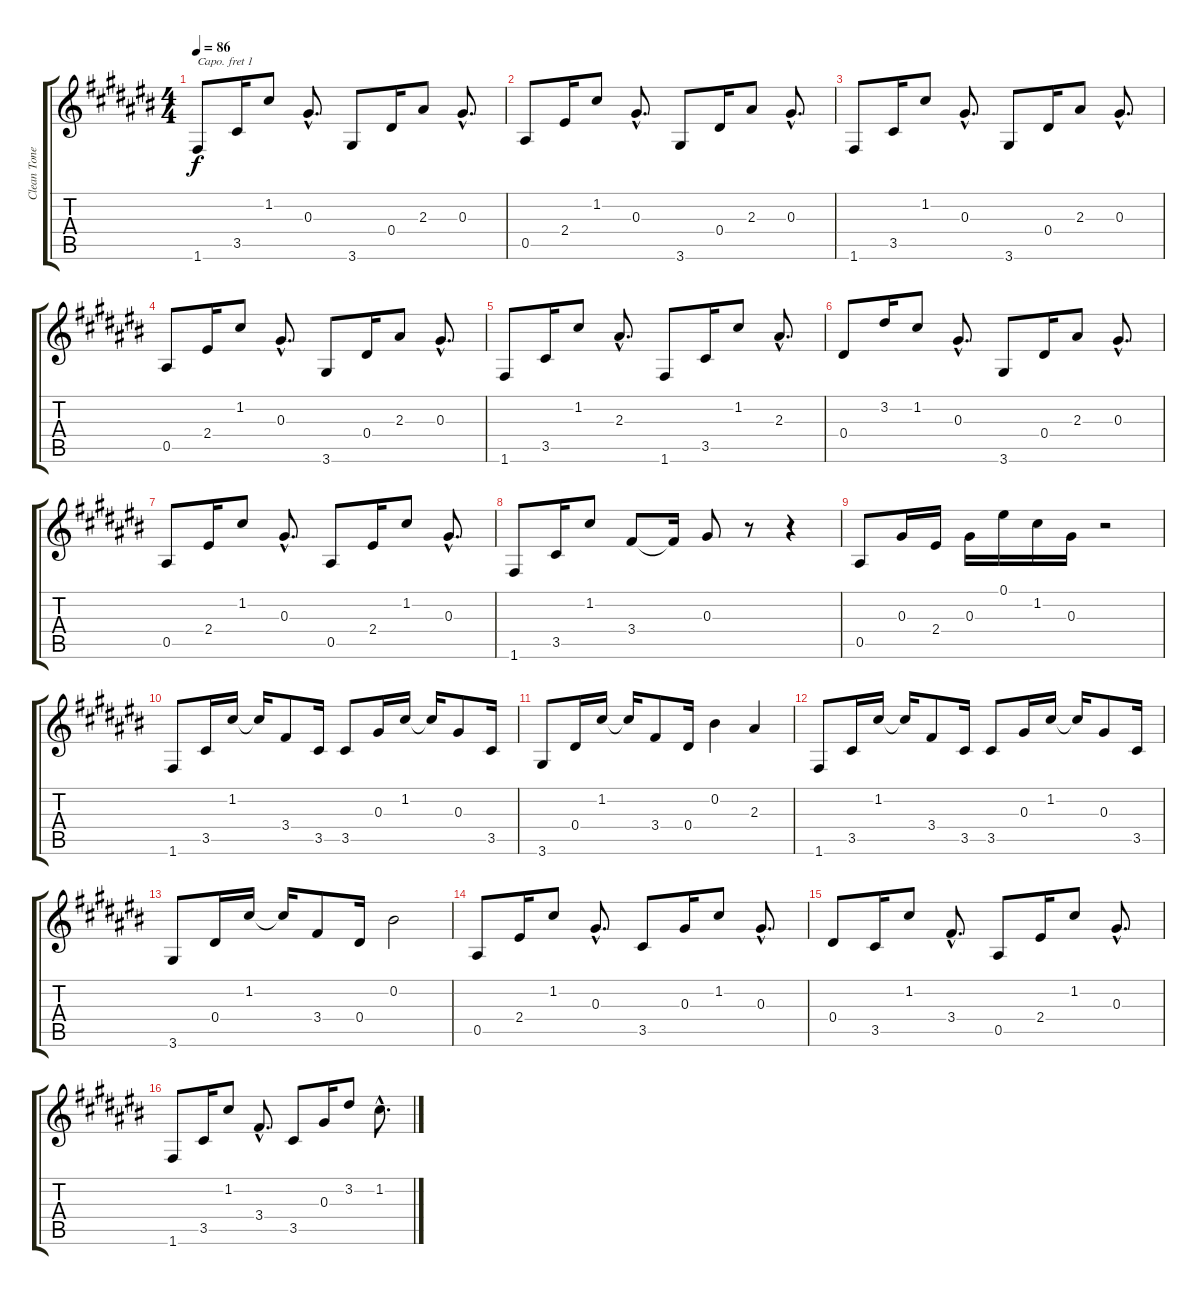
\track ("Clean Tone Guitar" "Clean Tone") {instrument electricguitarmuted}
\staff {score tabs}
\capo 1
\tuning (E4 B3 G3 D3 A2 E2) {hide}
\ts (4 4)
\tempo 86
\clef g2
\ks c#
1.6.8{dy f} 3.5.16 1.2.8 0.3{hac}.8{d} 3.6.8 0.4.16 2.3.8 0.3{hac}.8{d} |
0.5.8 2.4.16 1.2.8 0.3{hac}.8{d} 3.6.8 0.4.16 2.3.8 0.3{hac}.8{d} |
1.6.8 3.5.16 1.2.8 0.3{hac}.8{d} 3.6.8 0.4.16 2.3.8 0.3{hac}.8{d} |
0.5.8 2.4.16 1.2.8 0.3{hac}.8{d} 3.6.8 0.4.16 2.3.8 0.3{hac}.8{d} |
1.6.8 3.5.16 1.2.8 2.3{hac}.8{d} 1.6.8 3.5.16 1.2.8 2.3{hac}.8{d} |
0.4.8 3.2.16 1.2.8 0.3{hac}.8{d} 3.6.8 0.4.16 2.3.8 0.3{hac}.8{d} |
0.5.8 2.4.16 1.2.8 0.3{hac}.8{d} 0.5.8 2.4.16 1.2.8 0.3{hac}.8{d} |
1.6.8 3.5.16 1.2.8 3.4.8 3.4{t}.16 0.3.8 r.8 r.4 |
0.5.8 0.3.16 2.4.16 0.3.16 0.1.16 1.2.16 0.3.16 r.2 |
1.6.8 3.5.16 1.2.16 1.2{t}.16 3.4.8 3.5.16 3.5.8 0.3.16 1.2.16 1.2{t}.16 0.3.8 3.5.16 |
3.6.8 0.4.16 1.2.16 1.2{t}.16 3.4.8 0.4.16 0.2.4 2.3.4 |
1.6.8 3.5.16 1.2.16 1.2{t}.16 3.4.8 3.5.16 3.5.8 0.3.16 1.2.16 1.2{t}.16 0.3.8 3.5.16 |
3.6.8 0.4.16 1.2.16 1.2{t}.16 3.4.8 0.4.16 0.2.2 |
0.5.8 2.4.16 1.2.8 0.3{hac}.8{d} 3.5.8 0.3.16 1.2.8 0.3{hac}.8{d} |
0.4.8 3.5.16 1.2.8 3.4{hac}.8{d} 0.5.8 2.4.16 1.2.8 0.3{hac}.8{d} |
1.6.8 3.5.16 1.2.8 3.4{hac}.8{d} 3.5.8 0.3.16 3.2.8 1.2{hac}.8{d}
